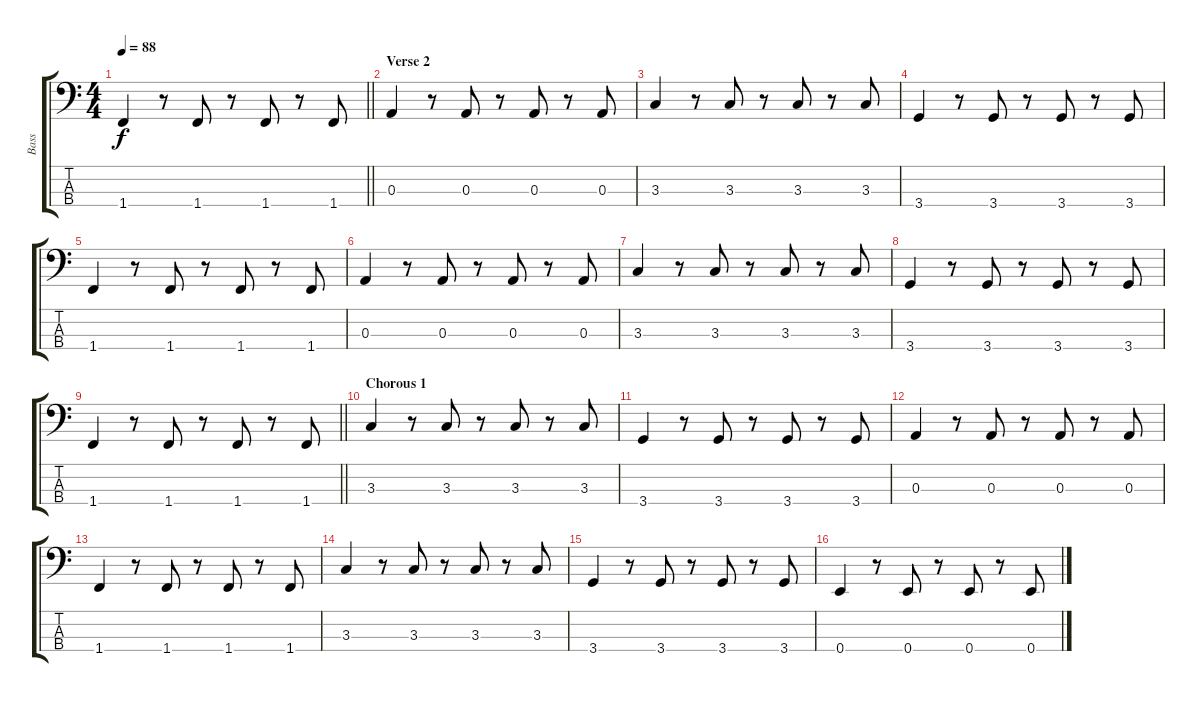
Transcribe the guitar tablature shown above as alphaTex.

\track ("Bass" "Bass") {instrument electricbassfinger}
\staff {score tabs}
\tuning (G2 D2 A1 E1) {hide}
\ts (4 4)
\tempo 88
\clef f4
\barLineRight lightlight
\ks c
1.4.4{dy f} r.8 1.4.8 r.8 1.4.8 r.8 1.4.8 |
\section ("" "Verse 2")
0.3.4 r.8 0.3.8 r.8 0.3.8 r.8 0.3.8 |
3.3.4 r.8 3.3.8 r.8 3.3.8 r.8 3.3.8 |
3.4.4 r.8 3.4.8 r.8 3.4.8 r.8 3.4.8 |
1.4.4 r.8 1.4.8 r.8 1.4.8 r.8 1.4.8 |
0.3.4 r.8 0.3.8 r.8 0.3.8 r.8 0.3.8 |
3.3.4 r.8 3.3.8 r.8 3.3.8 r.8 3.3.8 |
3.4.4 r.8 3.4.8 r.8 3.4.8 r.8 3.4.8 |
\barLineRight lightlight
1.4.4 r.8 1.4.8 r.8 1.4.8 r.8 1.4.8 |
\section ("" "Chorous 1")
3.3.4 r.8 3.3.8 r.8 3.3.8 r.8 3.3.8 |
3.4.4 r.8 3.4.8 r.8 3.4.8 r.8 3.4.8 |
0.3.4 r.8 0.3.8 r.8 0.3.8 r.8 0.3.8 |
1.4.4 r.8 1.4.8 r.8 1.4.8 r.8 1.4.8 |
3.3.4 r.8 3.3.8 r.8 3.3.8 r.8 3.3.8 |
3.4.4 r.8 3.4.8 r.8 3.4.8 r.8 3.4.8 |
0.4.4 r.8 0.4.8 r.8 0.4.8 r.8 0.4.8
